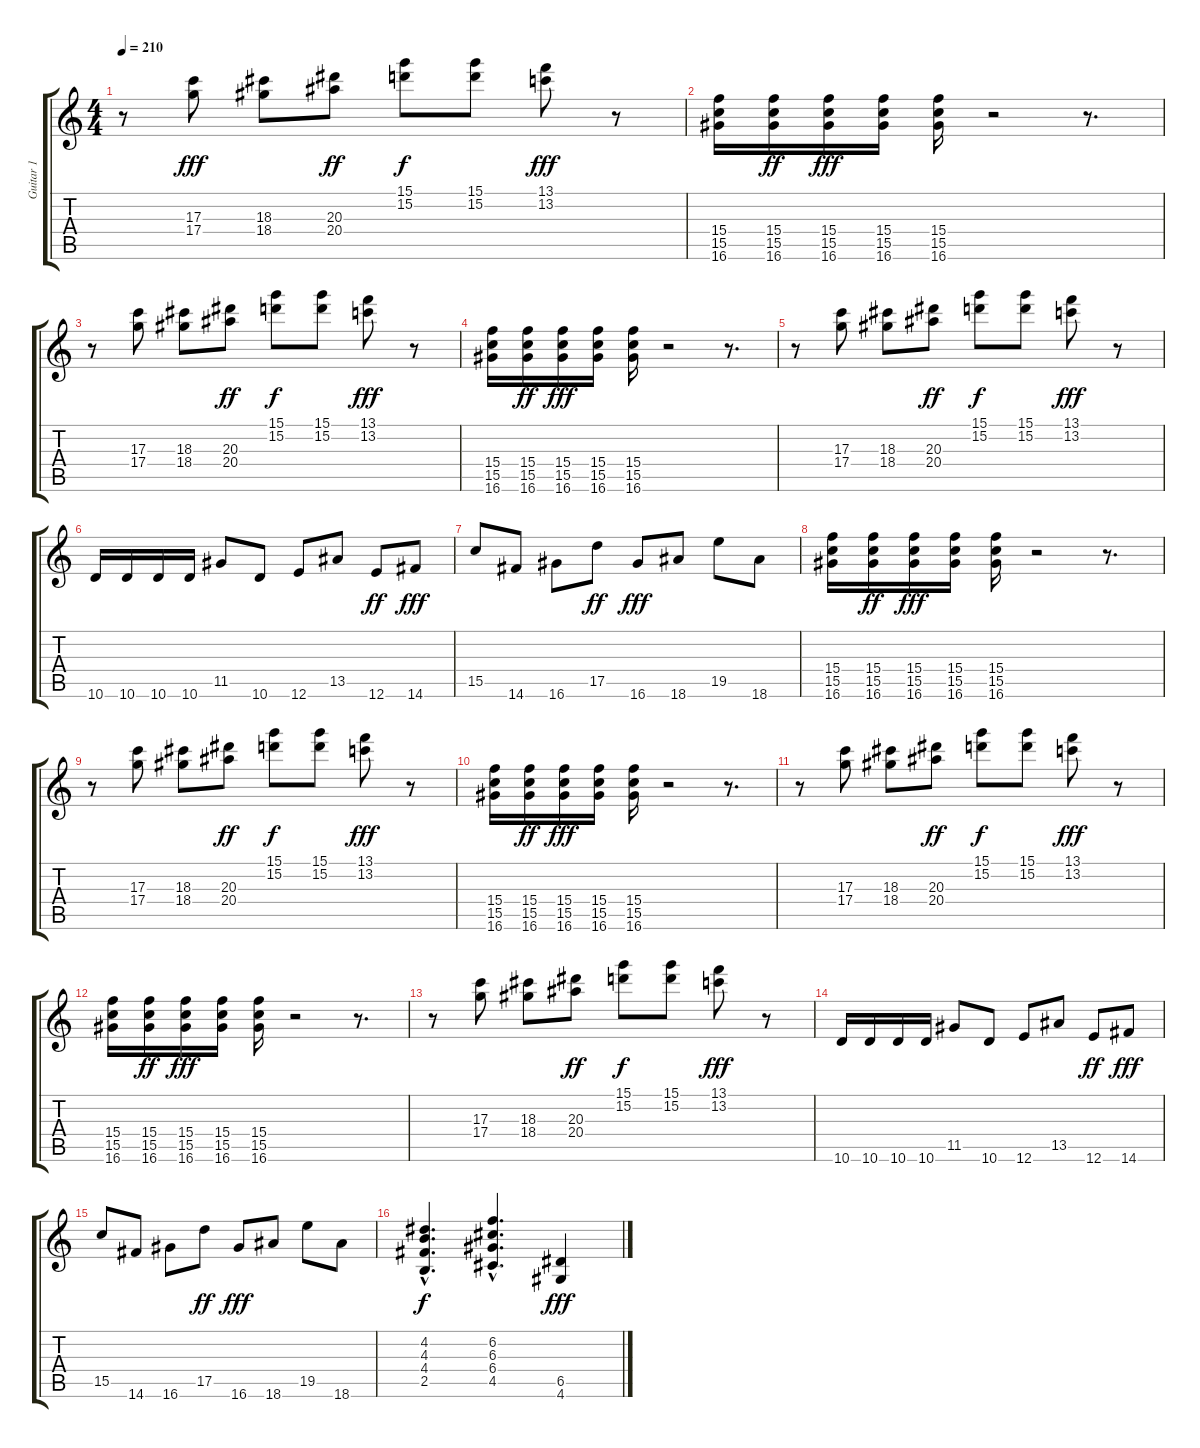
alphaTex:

\track ("Guitar 1" "Guitar 1") {instrument distortionguitar}
\staff {score tabs}
\tuning (E4 B3 G3 D3 A2 E2) {hide}
\ts (4 4)
\tempo 210
\clef g2
\ks c
r.8{dy fff} (17.3 17.4).8 (18.3 18.4).8 (20.3 20.4).8{dy ff} (15.1 15.2).8{dy f} (15.1 15.2).8 (13.1 13.2).8{dy fff} r.8 |
(15.4 15.5 16.6).16 (15.4 15.5 16.6).16{dy ff} (15.4 15.5 16.6).16{dy fff} (15.4 15.5 16.6).16 (15.4 15.5 16.6).16 r.2 r.8{d} |
r.8 (17.3 17.4).8 (18.3 18.4).8 (20.3 20.4).8{dy ff} (15.1 15.2).8{dy f} (15.1 15.2).8 (13.1 13.2).8{dy fff} r.8 |
(15.4 15.5 16.6).16 (15.4 15.5 16.6).16{dy ff} (15.4 15.5 16.6).16{dy fff} (15.4 15.5 16.6).16 (15.4 15.5 16.6).16 r.2 r.8{d} |
r.8 (17.3 17.4).8 (18.3 18.4).8 (20.3 20.4).8{dy ff} (15.1 15.2).8{dy f} (15.1 15.2).8 (13.1 13.2).8{dy fff} r.8 |
10.6.16 10.6.16 10.6.16 10.6.16 11.5.8 10.6.8 12.6.8 13.5.8 12.6.8{dy ff} 14.6.8{dy fff} |
15.5.8 14.6.8 16.6.8 17.5.8{dy ff} 16.6.8{dy fff} 18.6.8 19.5.8 18.6.8 |
(15.4 15.5 16.6).16 (15.4 15.5 16.6).16{dy ff} (15.4 15.5 16.6).16{dy fff} (15.4 15.5 16.6).16 (15.4 15.5 16.6).16 r.2 r.8{d} |
r.8 (17.3 17.4).8 (18.3 18.4).8 (20.3 20.4).8{dy ff} (15.1 15.2).8{dy f} (15.1 15.2).8 (13.1 13.2).8{dy fff} r.8 |
(15.4 15.5 16.6).16 (15.4 15.5 16.6).16{dy ff} (15.4 15.5 16.6).16{dy fff} (15.4 15.5 16.6).16 (15.4 15.5 16.6).16 r.2 r.8{d} |
r.8 (17.3 17.4).8 (18.3 18.4).8 (20.3 20.4).8{dy ff} (15.1 15.2).8{dy f} (15.1 15.2).8 (13.1 13.2).8{dy fff} r.8 |
(15.4 15.5 16.6).16 (15.4 15.5 16.6).16{dy ff} (15.4 15.5 16.6).16{dy fff} (15.4 15.5 16.6).16 (15.4 15.5 16.6).16 r.2 r.8{d} |
r.8 (17.3 17.4).8 (18.3 18.4).8 (20.3 20.4).8{dy ff} (15.1 15.2).8{dy f} (15.1 15.2).8 (13.1 13.2).8{dy fff} r.8 |
10.6.16 10.6.16 10.6.16 10.6.16 11.5.8 10.6.8 12.6.8 13.5.8 12.6.8{dy ff} 14.6.8{dy fff} |
15.5.8 14.6.8 16.6.8 17.5.8{dy ff} 16.6.8{dy fff} 18.6.8 19.5.8 18.6.8 |
(4.2{hac} 4.3{hac} 4.4{hac} 2.5{hac}).4{d dy f} (6.2{hac} 6.3{hac} 6.4{hac} 4.5{hac}).4{d} (6.5 4.6).4{dy fff}
